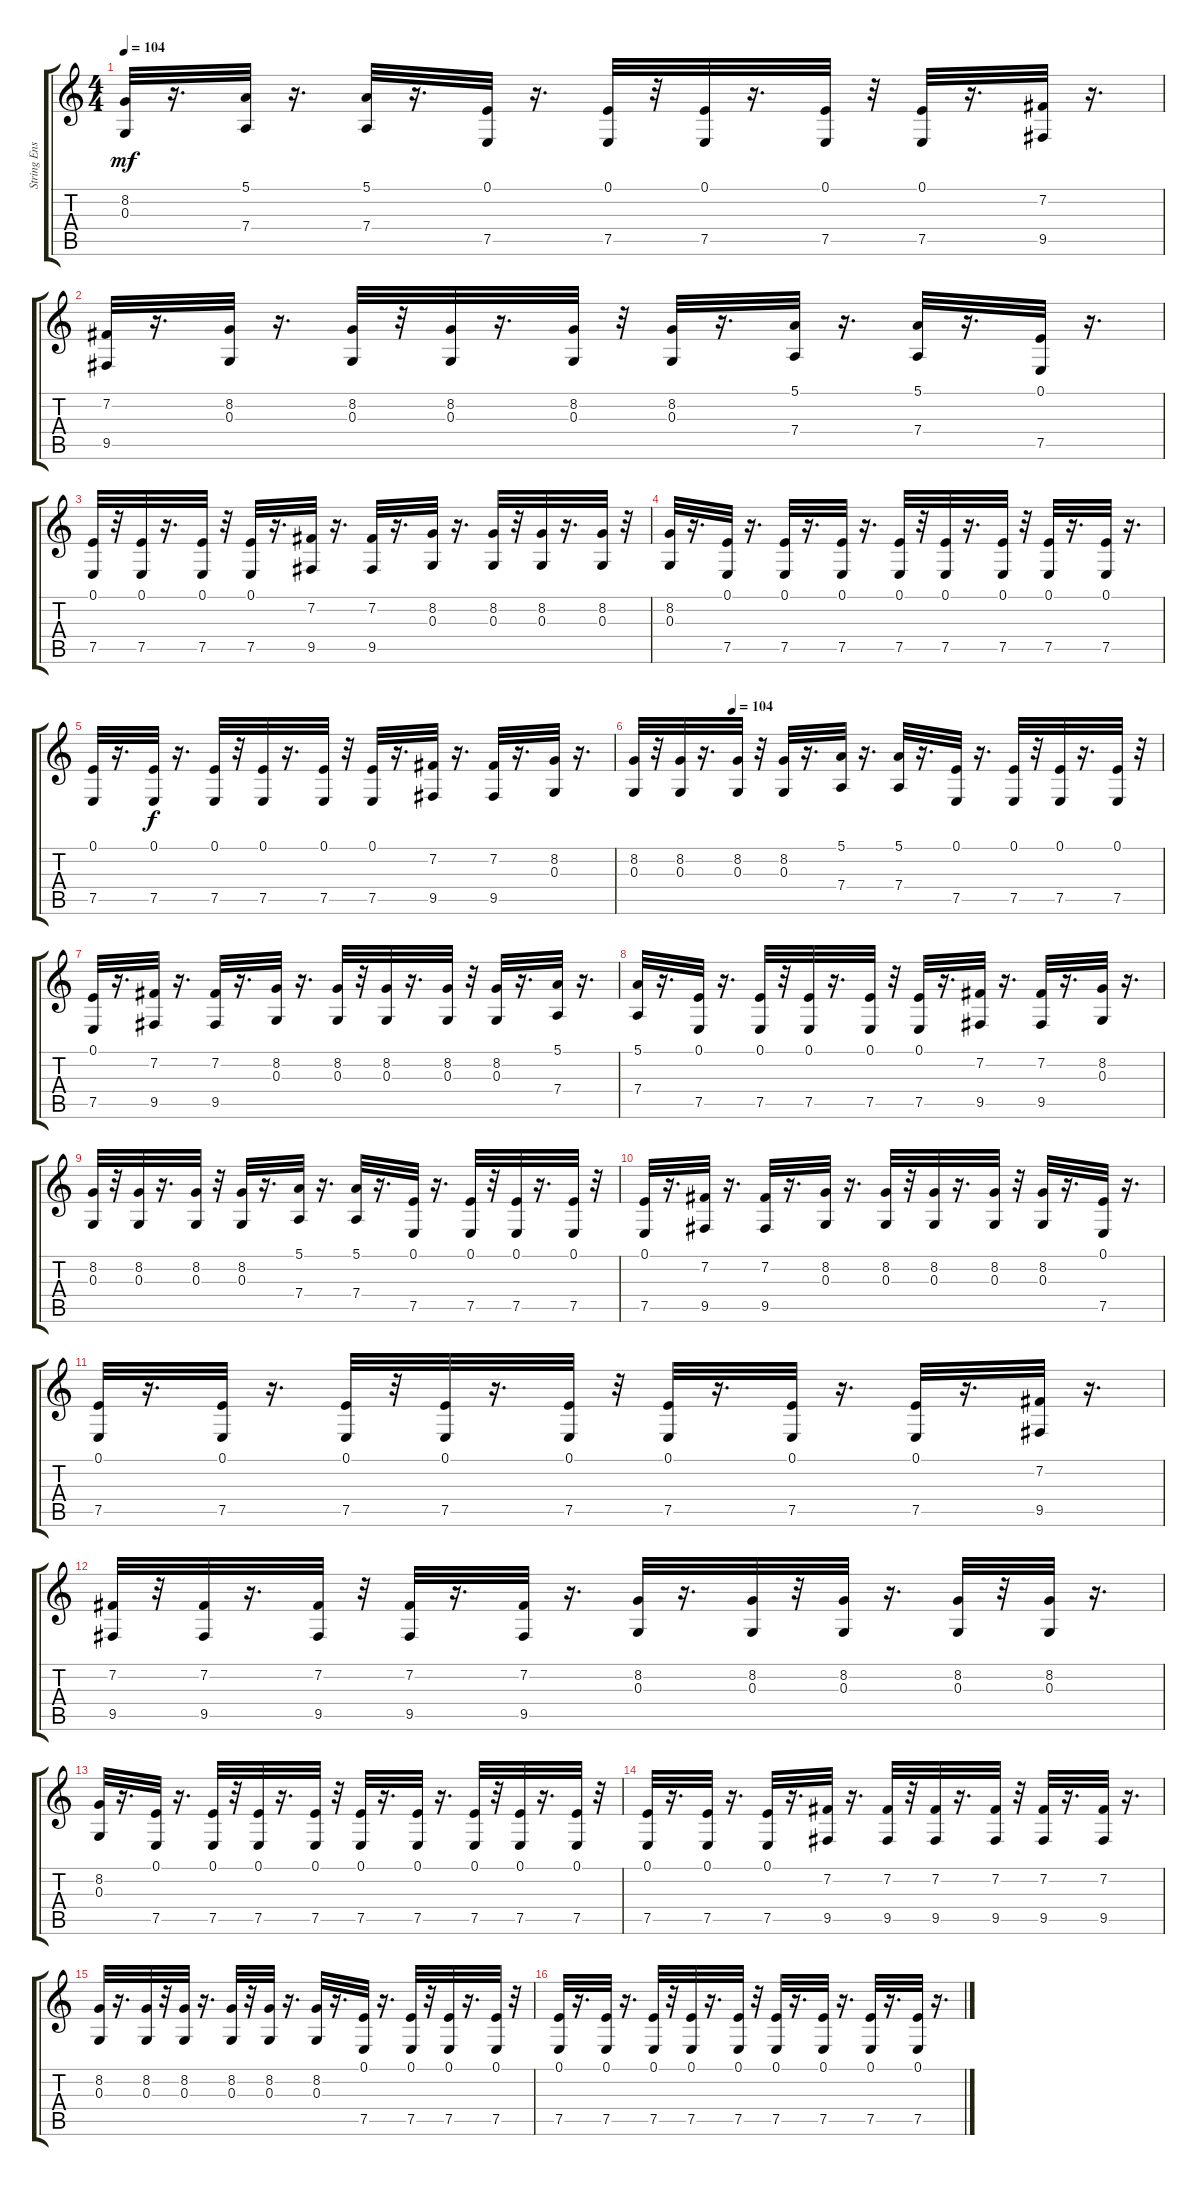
\track ("String Ensemble" "String Ens") {instrument stringensemble1}
\staff {score tabs}
\tuning (E4 B3 G3 D3 A2 E2) {hide}
\ts (4 4)
\tempo 104
\clef g2
\ks c
(8.2 0.3).32{dy mf} r.16{d} (5.1 7.4).32 r.16{d} (5.1 7.4).32 r.16{d} (0.1 7.5).32 r.16{d} (0.1 7.5).32 r.32 (0.1 7.5).32 r.16{d} (0.1 7.5).32 r.32 (0.1 7.5).32 r.16{d} (7.2 9.5).32 r.16{d} |
(7.2 9.5).32 r.16{d} (8.2 0.3).32 r.16{d} (8.2 0.3).32 r.32 (8.2 0.3).32 r.16{d} (8.2 0.3).32 r.32 (8.2 0.3).32 r.16{d} (5.1 7.4).32 r.16{d} (5.1 7.4).32 r.16{d} (0.1 7.5).32 r.16{d} |
(0.1 7.5).32 r.32 (0.1 7.5).32 r.16{d} (0.1 7.5).32 r.32 (0.1 7.5).32 r.16{d} (7.2 9.5).32 r.16{d} (7.2 9.5).32 r.16{d} (8.2 0.3).32 r.16{d} (8.2 0.3).32 r.32 (8.2 0.3).32 r.16{d} (8.2 0.3).32 r.32 |
(8.2 0.3).32 r.16{d} (0.1 7.5).32 r.16{d} (0.1 7.5).32 r.16{d} (0.1 7.5).32 r.16{d} (0.1 7.5).32 r.32 (0.1 7.5).32 r.16{d} (0.1 7.5).32 r.32 (0.1 7.5).32 r.16{d} (0.1 7.5).32 r.16{d} |
(0.1 7.5).32 r.16{d} (0.1 7.5).32{dy f} r.16{d} (0.1 7.5).32 r.32 (0.1 7.5).32 r.16{d} (0.1 7.5).32 r.32 (0.1 7.5).32 r.16{d} (7.2 9.5).32 r.16{d} (7.2 9.5).32 r.16{d} (8.2 0.3).32 r.16{d} |
\tempo (104 0.1875)
(8.2 0.3).32 r.32 (8.2 0.3).32 r.16{d} (8.2 0.3).32 r.32 (8.2 0.3).32 r.16{d} (5.1 7.4).32 r.16{d} (5.1 7.4).32 r.16{d} (0.1 7.5).32 r.16{d} (0.1 7.5).32 r.32 (0.1 7.5).32 r.16{d} (0.1 7.5).32 r.32 |
(0.1 7.5).32 r.16{d} (7.2 9.5).32 r.16{d} (7.2 9.5).32 r.16{d} (8.2 0.3).32 r.16{d} (8.2 0.3).32 r.32 (8.2 0.3).32 r.16{d} (8.2 0.3).32 r.32 (8.2 0.3).32 r.16{d} (5.1 7.4).32 r.16{d} |
(5.1 7.4).32 r.16{d} (0.1 7.5).32 r.16{d} (0.1 7.5).32 r.32 (0.1 7.5).32 r.16{d} (0.1 7.5).32 r.32 (0.1 7.5).32 r.16{d} (7.2 9.5).32 r.16{d} (7.2 9.5).32 r.16{d} (8.2 0.3).32 r.16{d} |
(8.2 0.3).32 r.32 (8.2 0.3).32 r.16{d} (8.2 0.3).32 r.32 (8.2 0.3).32 r.16{d} (5.1 7.4).32 r.16{d} (5.1 7.4).32 r.16{d} (0.1 7.5).32 r.16{d} (0.1 7.5).32 r.32 (0.1 7.5).32 r.16{d} (0.1 7.5).32 r.32 |
(0.1 7.5).32 r.16{d} (7.2 9.5).32 r.16{d} (7.2 9.5).32 r.16{d} (8.2 0.3).32 r.16{d} (8.2 0.3).32 r.32 (8.2 0.3).32 r.16{d} (8.2 0.3).32 r.32 (8.2 0.3).32 r.16{d} (0.1 7.5).32 r.16{d} |
(0.1 7.5).32 r.16{d} (0.1 7.5).32 r.16{d} (0.1 7.5).32 r.32 (0.1 7.5).32 r.16{d} (0.1 7.5).32 r.32 (0.1 7.5).32 r.16{d} (0.1 7.5).32 r.16{d} (0.1 7.5).32 r.16{d} (7.2 9.5).32 r.16{d} |
(7.2 9.5).32 r.32 (7.2 9.5).32 r.16{d} (7.2 9.5).32 r.32 (7.2 9.5).32 r.16{d} (7.2 9.5).32 r.16{d} (8.2 0.3).32 r.16{d} (8.2 0.3).32 r.32 (8.2 0.3).32 r.16{d} (8.2 0.3).32 r.32 (8.2 0.3).32 r.16{d} |
(8.2 0.3).32 r.16{d} (0.1 7.5).32 r.16{d} (0.1 7.5).32 r.32 (0.1 7.5).32 r.16{d} (0.1 7.5).32 r.32 (0.1 7.5).32 r.16{d} (0.1 7.5).32 r.16{d} (0.1 7.5).32 r.32 (0.1 7.5).32 r.16{d} (0.1 7.5).32 r.32 |
(0.1 7.5).32 r.16{d} (0.1 7.5).32 r.16{d} (0.1 7.5).32 r.16{d} (7.2 9.5).32 r.16{d} (7.2 9.5).32 r.32 (7.2 9.5).32 r.16{d} (7.2 9.5).32 r.32 (7.2 9.5).32 r.16{d} (7.2 9.5).32 r.16{d} |
(8.2 0.3).32 r.16{d} (8.2 0.3).32 r.32 (8.2 0.3).32 r.16{d} (8.2 0.3).32 r.32 (8.2 0.3).32 r.16{d} (8.2 0.3).32 r.16{d} (0.1 7.5).32 r.16{d} (0.1 7.5).32 r.32 (0.1 7.5).32 r.16{d} (0.1 7.5).32 r.32 |
(0.1 7.5).32 r.16{d} (0.1 7.5).32 r.16{d} (0.1 7.5).32 r.32 (0.1 7.5).32 r.16{d} (0.1 7.5).32 r.32 (0.1 7.5).32 r.16{d} (0.1 7.5).32 r.16{d} (0.1 7.5).32 r.16{d} (0.1 7.5).32 r.16{d}
